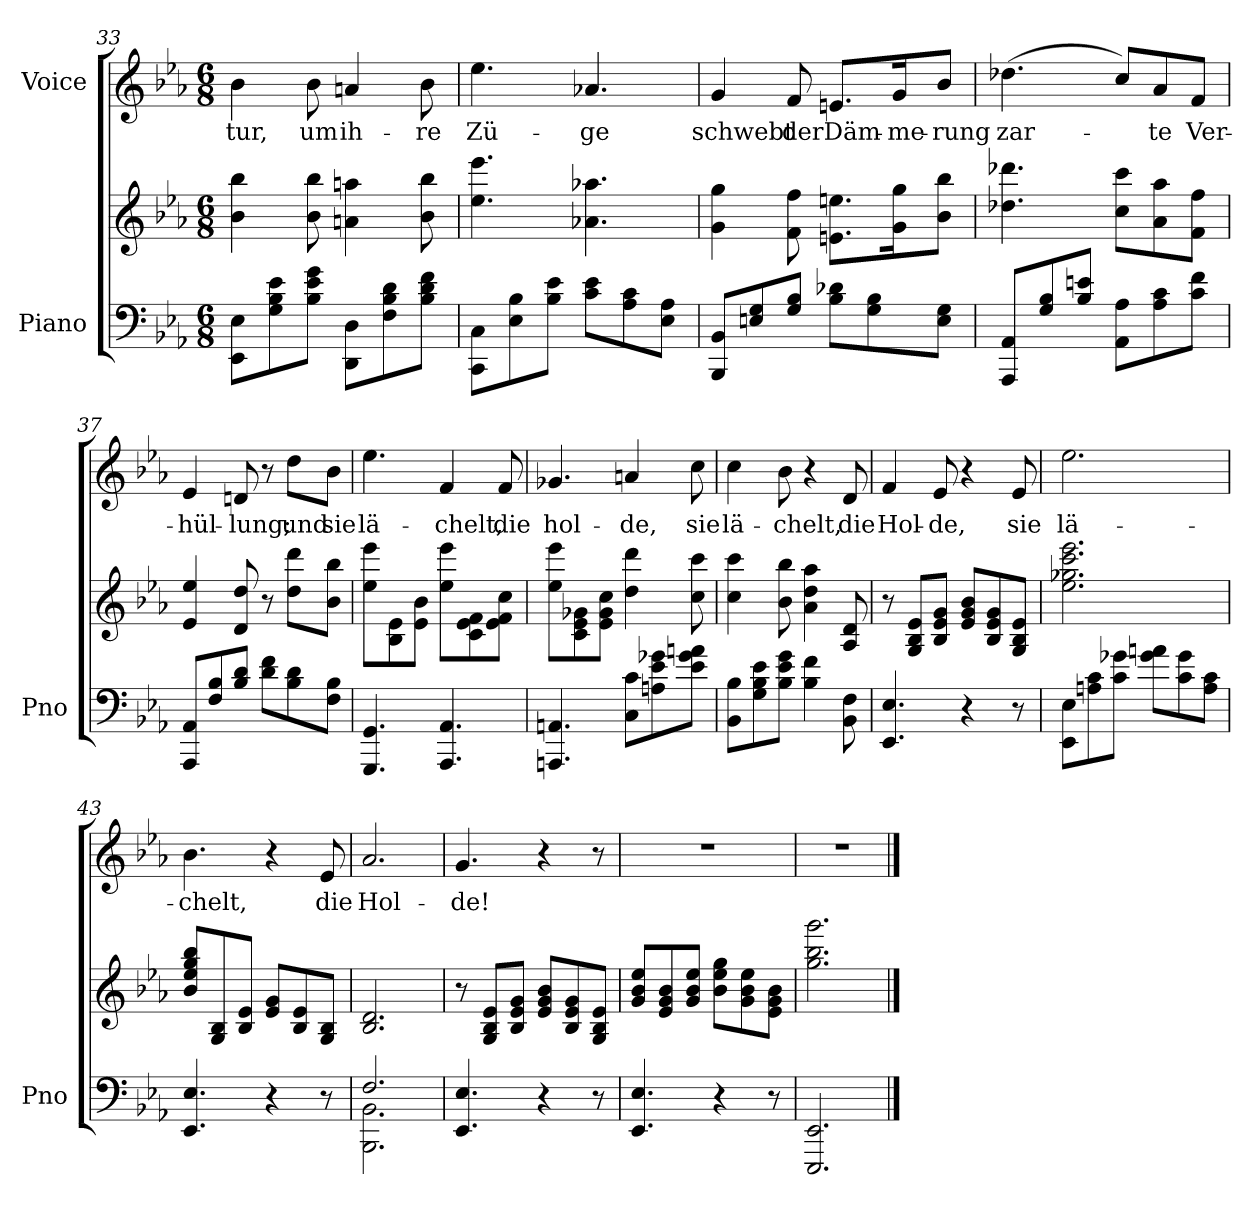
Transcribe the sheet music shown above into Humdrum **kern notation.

**kern	**kern	**kern	**text
*part2	*part2	*part1	*part1
*staff3	*staff2	*staff1	*staff1
*I"Piano	*	*I"Voice	*
*I'Pno	*	*	*
*clefF4	*clefG2	*clefG2	*
*k[b-e-a-]	*k[b-e-a-]	*k[b-e-a-]	*
*M6/8	*M6/8	*M6/8	*
=33	=33	=33	=33
8EE-\ 8E-\L	4b-\ 4bb-\	4b-\	-tur,
8G\ 8B-\ 8e-\	.	.	.
8B-\ 8e-\ 8g\J	8b-\ 8bb-\	8b-\	um
8DD\ 8D\L	4an\ 4aan\	4an/	ih-
8F\ 8B-\ 8d\	.	.	.
8B-\ 8d\ 8f\J	8b-\ 8bb-\	8b-\	-re
=34	=34	=34	=34
8CC\ 8C\L	4.ee-\ 4.eee-\	4.ee-\	Zü-
8E-\ 8B-\	.	.	.
8B-\ 8e-\J	.	.	.
8c\ 8e-\L	4.a-X\ 4.aa-X\	4.a-X/	-ge
8A-\ 8c\	.	.	.
8E-\ 8A-\J	.	.	.
=35	=35	=35	=35
8BBB-/ 8BB-/L	4g\ 4gg\	4g/	schwebt
8En/ 8G/	.	.	.
8G/ 8B-/J	8f\ 8ff\	8f/	der
8B-\ 8d-X\L	8.en\ 8.een\L	8.en/L	Däm-
8G\ 8B-\	.	.	.
.	16g\ 16gg\K	16g/K	-me-
8E\ 8G\J	8b-\ 8bb-\J	8b-/J	-rung
=36	=36	=36	=36
8AAA-/ 8AA-/L	4.dd-X\ 4.ddd-X\	(4.dd-X\	zar-
8G/ 8B-/	.	.	.
8B-/ 8en/J	.	.	.
8AA-\ 8A-\L	8cc\ 8ccc\L	8cc/L)	.
8A-\ 8c\	8a-\ 8aa-\	8a-/	te
8c\ 8f\J	8f\ 8ff\J	8f/J	Ver-
=37	=37	=37	=37
8AAA-/ 8AA-/L	4e-/ 4ee-/	4e-/	-hül-
8F/ 8B-/	.	.	.
8B-/ 8d/J	8d/ 8dd/	8dn/	-lung;
8d\ 8f\L	8r	8r	.
8B-\ 8d\	8dd\ 8ddd\L	8dd\L	und
8F\ 8B-\J	8b-\ 8bb-\J	8b-\J	sie
=38	=38	=38	=38
4.GGG/ 4.GG/	8ee-\ 8eee-\L	4.ee-\	lä-
.	8B-\ 8e-\	.	.
.	8e-\ 8b-\J	.	.
4.AAA-/ 4.AA-/	8ee-\ 8eee-\L	4f/	-chelt,
.	8c\ 8e-\ 8f\	.	.
.	8e-\ 8f\ 8cc\J	8f/	die
=39	=39	=39	=39
4.AAAn/ 4.AAn/	8ee-\ 8eee-\L	4.g-X/	hol-
.	8c\ 8e-\ 8g-X\	.	.
.	8e-\ 8g-\ 8cc\J	.	.
8C\ 8c\L	4dd\ 4ddd\	4an/	-de,
8An\ 8e-\ 8g-X\	.	.	.
8e-\ 8g-\ 8an\J	8cc\ 8ccc\	8cc\	sie
=40	=40	=40	=40
8BB-\ 8B-\L	4cc\ 4ccc\	4cc\	lä-
8G\ 8B-\ 8e-\	.	.	.
8B-\ 8e-\ 8g\J	8b-\ 8bb-\	8b-\	-chelt,
4B-\ 4f\	4a-\ 4dd\ 4aa-\	4r	.
8BB-\ 8F\	8A-/ 8d/	8d/	die
=41	=41	=41	=41
4.EE-/ 4.E-/	8r	4f/	Hol-
.	8G/ 8B-/ 8e-/L	.	.
.	8B-/ 8e-/ 8g/J	8e-/	-de,
4r	8e-/ 8g/ 8b-/L	4r	.
.	8B-/ 8e-/ 8g/	.	.
8r	8G/ 8B-/ 8e-/J	8e-/	sie
=42	=42	=42	=42
8EE-\ 8E-\L	2.ee-\ 2.gg-X\ 2.ccc\ 2.eee-\	2.ee-\	lä-
8An\ 8c\	.	.	.
8c\ 8g-X\J	.	.	.
8g-\ 8an\L	.	.	.
8c\ 8g-\	.	.	.
8A\ 8c\J	.	.	.
=43	=43	=43	=43
4.EE-/ 4.E-/	8b-/ 8ee-/ 8gg/ 8bb-/L	4.b-\	-chelt,
.	8G/ 8B-/	.	.
.	8B-/ 8e-/J	.	.
4r	8e-/ 8g/L	4r	.
.	8B-/ 8e-/	.	.
8r	8G/ 8B-/J	8e-/	die
=44	=44	=44	=44
*^	*	*	*
2.F/	2.BBB-\ 2.BB-\	2.B-/ 2.d/	2.a-/	Hol-
*v	*v	*	*	*
=45	=45	=45	=45
4.EE-/ 4.E-/	8r	4.g/	-de!
.	8G/ 8B-/ 8e-/L	.	.
.	8B-/ 8e-/ 8g/J	.	.
4r	8e-/ 8g/ 8b-/L	4r	.
.	8B-/ 8e-/ 8g/	.	.
8r	8G/ 8B-/ 8e-/J	8r	.
=46	=46	=46	=46
4.EE-/ 4.E-/	8g/ 8b-/ 8ee-/L	2.r	.
.	8e-/ 8g/ 8b-/	.	.
.	8g/ 8b-/ 8ee-/J	.	.
4r	8b-\ 8ee-\ 8gg\L	.	.
.	8g\ 8b-\ 8ee-\	.	.
8r	8e-\ 8g\ 8b-\J	.	.
=47	=47	=47	=47
2.EEE-/ 2.EE-/	2.gg\ 2.bb-\ 2.ggg\	2.r	.
==	==	==	==
*-	*-	*-	*-
